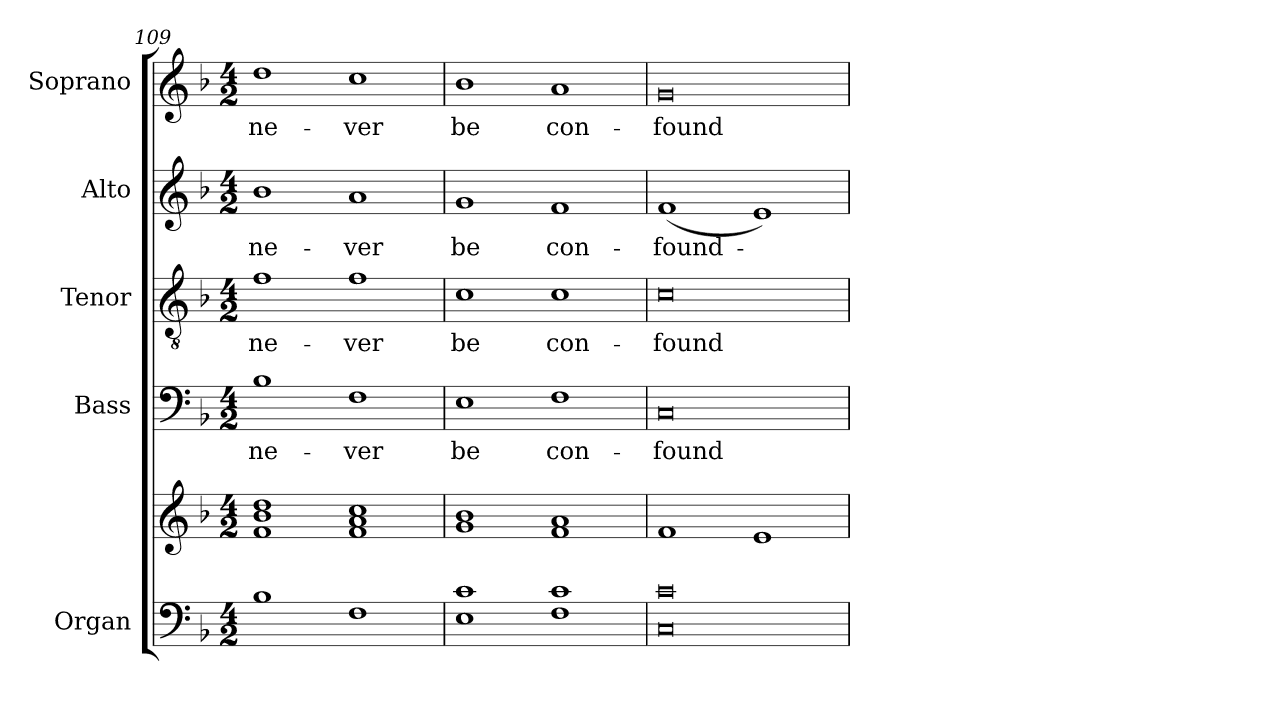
**kern	**kern	**kern	**text	**kern	**text	**kern	**text	**kern	**text
*part5	*part5	*part4	*part4	*part3	*part3	*part2	*part2	*part1	*part1
*staff6	*staff5	*staff4	*staff4	*staff3	*staff3	*staff2	*staff2	*staff1	*staff1
*I"Organ	*	*I"Bass	*	*I"Tenor	*	*I"Alto	*	*I"Soprano	*
*I'Org.	*	*I'B.	*	*I'T.	*	*I'A.	*	*I'S.	*
*clefF4	*clefG2	*clefF4	*	*clefGv2	*	*clefG2	*	*clefG2	*
*	*	*	*	*ITrd7c12	*	*	*	*	*
*k[b-]	*k[b-]	*k[b-]	*	*k[b-]	*	*k[b-]	*	*k[b-]	*
*F:	*F:	*F:	*	*F:	*	*F:	*	*F:	*
*M4/2	*M4/2	*M4/2	*	*M4/2	*	*M4/2	*	*M4/2	*
=109	=109	=109	=109	=109	=109	=109	=109	=109	=109
!	!	!	!LO:LY:b:color=#000000	!	!	!	!	!	!
!	!	!	!	!	!LO:LY:b:color=#000000	!	!	!	!
!	!	!	!	!	!	!	!LO:LY:b:color=#000000	!	!
!	!	!	!	!	!	!	!	!	!LO:LY:b:color=#000000
1B-i	1fi 1b-i 1ddi	1B-i	ne-	1Fi	ne-	1b-i	ne-	1ddi	ne-
!	!	!	!LO:LY:b:color=#000000	!	!	!	!	!	!
!	!	!	!	!	!LO:LY:b:color=#000000	!	!	!	!
!	!	!	!	!	!	!	!LO:LY:b:color=#000000	!	!
!	!	!	!	!	!	!	!	!	!LO:LY:b:color=#000000
1Fi	1fi 1ai 1cci	1Fi	-ver	1Fi	-ver	1ai	-ver	1cci	-ver
=110	=110	=110	=110	=110	=110	=110	=110	=110	=110
!	!	!	!LO:LY:b:color=#000000	!	!	!	!	!	!
!	!	!	!	!	!LO:LY:b:color=#000000	!	!	!	!
!	!	!	!	!	!	!	!LO:LY:b:color=#000000	!	!
!	!	!	!	!	!	!	!	!	!LO:LY:b:color=#000000
1Ei 1ci	1gi 1b-i	1Ei	be	1Ci	be	1gi	be	1b-i	be
!	!	!	!LO:LY:b:color=#000000	!	!	!	!	!	!
!	!	!	!	!	!LO:LY:b:color=#000000	!	!	!	!
!	!	!	!	!	!	!	!LO:LY:b:color=#000000	!	!
!	!	!	!	!	!	!	!	!	!LO:LY:b:color=#000000
1Fi 1ci	1fi 1ai	1Fi	con-	1Ci	con-	1fi	con-	1ai	con-
=111	=111	=111	=111	=111	=111	=111	=111	=111	=111
*^	*	*	*	*	*	*	*	*	*
!	!	!	!	!LO:LY:b:color=#000000	!	!	!	!	!	!
!	!	!	!	!	!	!LO:LY:b:color=#000000	!	!	!	!
!	!	!	!	!	!	!	!	!LO:LY:b:color=#000000	!	!
!	!	!	!	!	!	!	!	!	!	!LO:LY:b:color=#000000
0ci	0Ci	1fi	0Ci	-found-	0Ci	-found-	(1fi	-found-	0gi	-found-
.	.	1ei	.	.	.	.	1ei)	.	.	.
*v	*v	*	*	*	*	*	*	*	*	*
=	=	=	=	=	=	=	=	=	=
*-	*-	*-	*-	*-	*-	*-	*-	*-	*-
